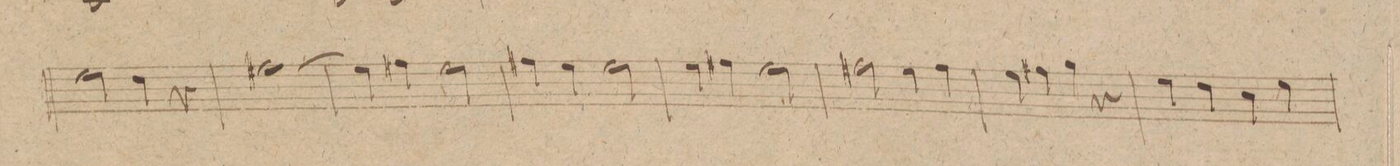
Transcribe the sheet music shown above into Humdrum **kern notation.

**kern	**dynam
*I"Corno. 2do in D.	*
*clefG2	*
*k[f#c#]	*
*met(c|)	*
*M2/2	*
2f#\	.
4e\	.
4r	.
=244	=244
(>1g#X	.
=245	=245
4f#\)	.
4g#X\	.
2f#\	.
=246	=246
4g#X\	.
4f#\	.
2f#\	.
=247	=247
4f#\	.
4g#X\	.
2f#\	.
=248	=248
2g#X\	.
4f#\	.
4g#\	.
=249	=249
4f#\	.
4g#X\	.
4a\	.
4r	.
=250	=250
4f#\	.
4e\	.
4d\	.
4f#\	.
=251	=251
*-	*-
